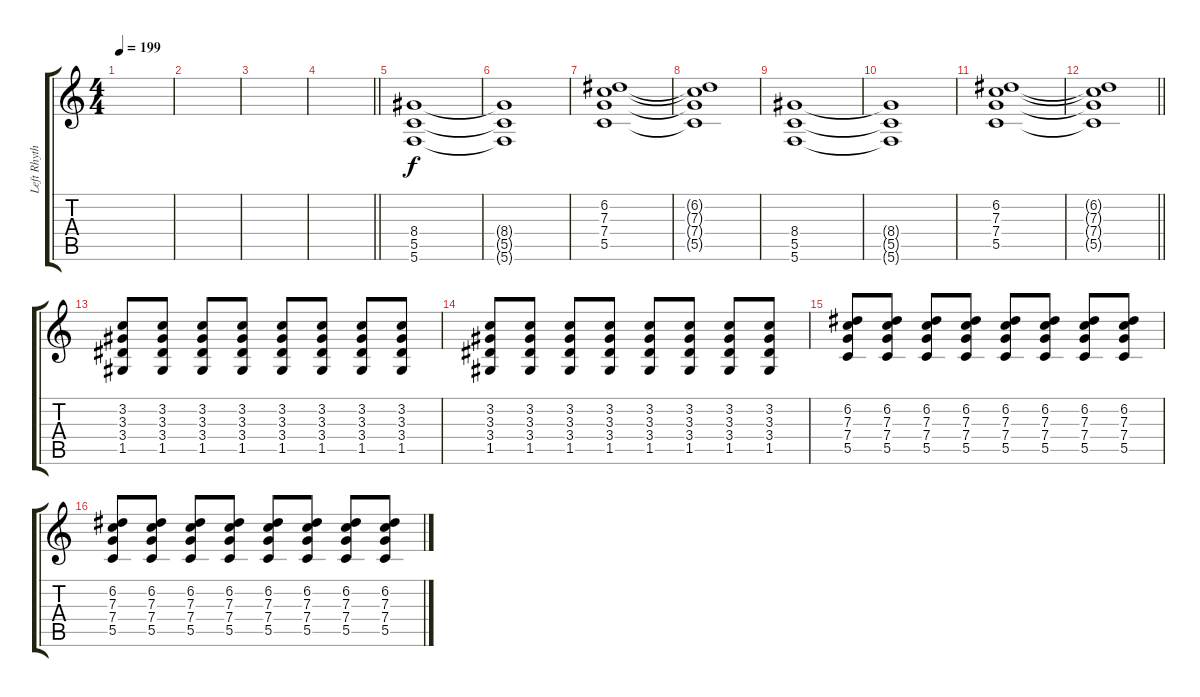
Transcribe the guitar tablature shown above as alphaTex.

\track ("Left Rhythm" "Left Rhyth") {instrument distortionguitar}
\staff {score tabs}
\tuning (D4 A3 F3 C3 G2 C2) {hide}
\ts (4 4)
\tempo 199
\clef g2
\ks c
|
|
|
\barLineRight lightlight
|
\section ("" "")
(8.4 5.5 5.6).1{instrument distortionguitar} |
(8.4{t} 5.5{t} 5.6{t}).1 |
(6.2 7.3 7.4 5.5).1 |
(6.2{t} 7.3{t} 7.4{t} 5.5{t}).1 |
(8.4 5.5 5.6).1 |
(8.4{t} 5.5{t} 5.6{t}).1 |
(6.2 7.3 7.4 5.5).1 |
\barLineRight lightlight
(6.2{t} 7.3{t} 7.4{t} 5.5{t}).1 |
\section ("" "")
(3.2 3.3 3.4 1.5).8 (3.2 3.3 3.4 1.5).8 (3.2 3.3 3.4 1.5).8 (3.2 3.3 3.4 1.5).8 (3.2 3.3 3.4 1.5).8 (3.2 3.3 3.4 1.5).8 (3.2 3.3 3.4 1.5).8 (3.2 3.3 3.4 1.5).8 |
(3.2 3.3 3.4 1.5).8 (3.2 3.3 3.4 1.5).8 (3.2 3.3 3.4 1.5).8 (3.2 3.3 3.4 1.5).8 (3.2 3.3 3.4 1.5).8 (3.2 3.3 3.4 1.5).8 (3.2 3.3 3.4 1.5).8 (3.2 3.3 3.4 1.5).8 |
(6.2 7.3 7.4 5.5).8 (6.2 7.3 7.4 5.5).8 (6.2 7.3 7.4 5.5).8 (6.2 7.3 7.4 5.5).8 (6.2 7.3 7.4 5.5).8 (6.2 7.3 7.4 5.5).8 (6.2 7.3 7.4 5.5).8 (6.2 7.3 7.4 5.5).8 |
(6.2 7.3 7.4 5.5).8 (6.2 7.3 7.4 5.5).8 (6.2 7.3 7.4 5.5).8 (6.2 7.3 7.4 5.5).8 (6.2 7.3 7.4 5.5).8 (6.2 7.3 7.4 5.5).8 (6.2 7.3 7.4 5.5).8 (6.2 7.3 7.4 5.5).8
